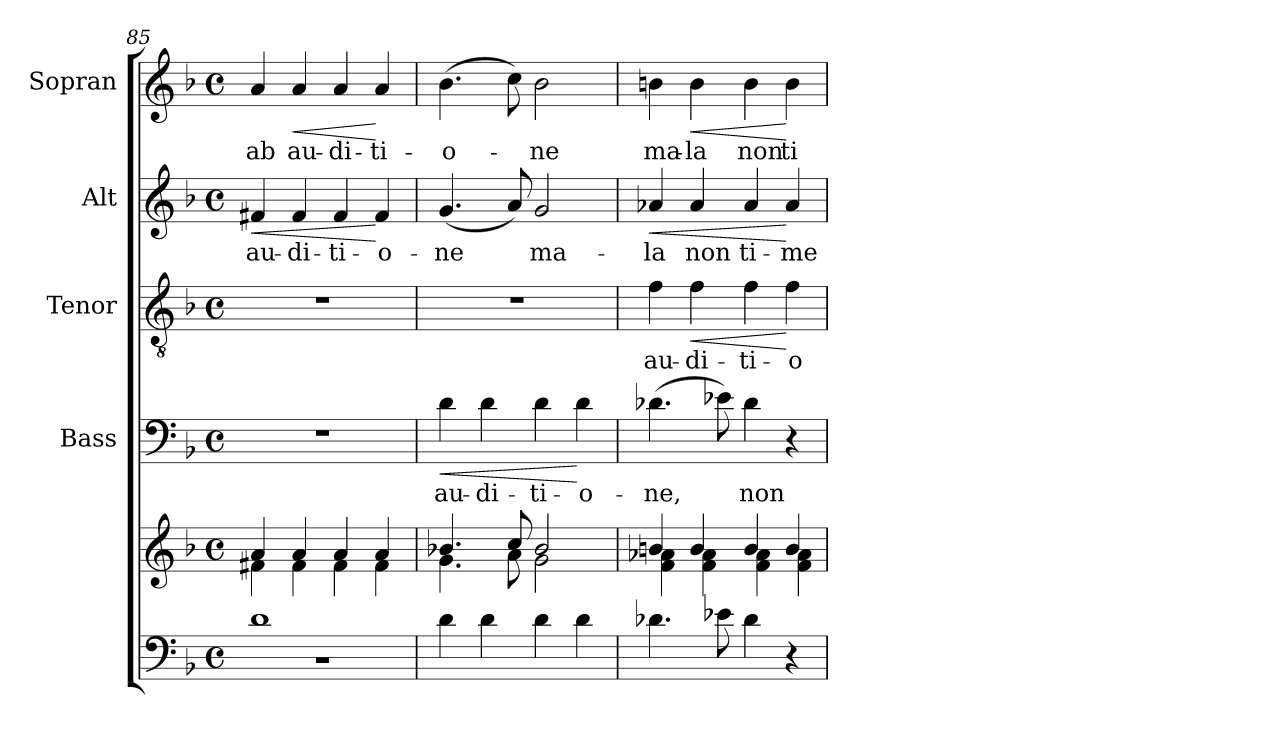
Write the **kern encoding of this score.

**kern	**kern	**kern	**text	**dynam	**kern	**text	**dynam	**kern	**text	**dynam	**kern	**text	**dynam
*part5	*part5	*part4	*part4	*part4	*part3	*part3	*part3	*part2	*part2	*part2	*part1	*part1	*part1
*staff6	*staff5	*staff4	*staff4	*staff4	*staff3	*staff3	*staff3	*staff2	*staff2	*staff2	*staff1	*staff1	*staff1
*	*	*I"Bass	*	*	*I"Tenor	*	*	*I"Alt	*	*	*I"Sopran	*	*
*	*	*I'B.	*	*	*I'T.	*	*	*I'A.	*	*	*I'S.	*	*
*clefF4	*clefG2	*clefF4	*	*	*clefGv2	*	*	*clefG2	*	*	*clefG2	*	*
*k[b-]	*k[b-]	*k[b-]	*	*	*k[b-]	*	*	*k[b-]	*	*	*k[b-]	*	*
*F:	*F:	*F:	*	*	*F:	*	*	*F:	*	*	*F:	*	*
*M4/4	*M4/4	*M4/4	*	*	*M4/4	*	*	*M4/4	*	*	*M4/4	*	*
*met(c)	*met(c)	*met(c)	*	*	*met(c)	*	*	*met(c)	*	*	*met(c)	*	*
=85	=85	=85	=85	=85	=85	=85	=85	=85	=85	=85	=85	=85	=85
*^	*^	*	*	*	*	*	*	*	*	*	*	*	*
!	!	!	!	!	!	!	!	!	!	!	!LO:LY:b	!LO:HP:b	!	!LO:LY:b	!
1d	1r	4a/	4f#X\	1r	.	.	1r	.	.	4f#X/	au-	<	4a/	ab	.
!	!	!	!	!	!	!	!	!	!	!	!LO:LY:b	!	!	!LO:LY:b	!LO:HP:b
.	.	4a/	4f#\	.	.	.	.	.	.	4f#/	-di-	.	4a/	au-	<
!	!	!	!	!	!	!	!	!	!	!	!LO:LY:b	!	!	!LO:LY:b	!
.	.	4a/	4f#\	.	.	.	.	.	.	4f#/	-ti-	.	4a/	-di-	.
!	!	!	!	!	!	!	!	!	!	!	!LO:LY:b	!	!	!LO:LY:b	!
.	.	4a/	4f#\	.	.	.	.	.	.	4f#/	-o-	[	4a/	-ti-	[
*v	*v	*	*	*	*	*	*	*	*	*	*	*	*	*	*
=86	=86	=86	=86	=86	=86	=86	=86	=86	=86	=86	=86	=86	=86	=86
!	!	!	!	!LO:LY:b	!LO:HP:b	!	!	!	!	!LO:LY:b	!	!	!LO:LY:b	!
4d\	4.b-X/	4.g\	4d\	au-	<	1r	.	.	(<4.g/	-ne	.	(>4.b-\	-o-	.
!	!	!	!	!LO:LY:b	!	!	!	!	!	!	!	!	!	!
4d\	.	.	4d\	-di-	.	.	.	.	.	.	.	.	.	.
.	8cc/	8a\	.	.	.	.	.	.	8a/)	.	.	8cc\)	.	.
!	!	!	!	!LO:LY:b	!	!	!	!	!	!LO:LY:b	!	!	!LO:LY:b	!
4d\	2b-/	2g\	4d\	-ti-	.	.	.	.	2g/	ma-	.	2b-\	-ne	.
!	!	!	!	!LO:LY:b	!	!	!	!	!	!	!	!	!	!
4d\	.	.	4d\	-o-	[	.	.	.	.	.	.	.	.	.
=87	=87	=87	=87	=87	=87	=87	=87	=87	=87	=87	=87	=87	=87	=87
!	!	!	!	!LO:LY:b	!	!	!LO:LY:b	!	!	!LO:LY:b	!LO:HP:b	!	!LO:LY:b	!
4.d-X\	4bn/	4f\ 4a-X\	(>4.d-X\	-ne,	.	4f\	au-	.	4a-X/	-la	<	4bn\	ma-	.
!	!	!	!	!	!	!	!LO:LY:b	!LO:HP:b	!	!LO:LY:b	!	!	!LO:LY:b	!LO:HP:b
.	4b/	4f\ 4a-\	.	.	.	4f\	-di-	<	4a-/	non	.	4b\	-la	<
8e-X\	.	.	8e-X\)	.	.	.	.	.	.	.	.	.	.	.
!	!	!	!	!LO:LY:b	!	!	!LO:LY:b	!	!	!LO:LY:b	!	!	!LO:LY:b	!
4d-\	4b/	4f\ 4a-\	4d-\	non	.	4f\	-ti-	.	4a-/	ti-	.	4b\	non	.
!	!	!	!	!	!	!	!LO:LY:b	!	!	!LO:LY:b	!	!	!LO:LY:b	!
4r	4b/	4f\ 4a-\	4r	.	.	4f\	-o-	[	4a-/	-me-	[	4b\	ti-	[
*	*v	*v	*	*	*	*	*	*	*	*	*	*	*	*
=	=	=	=	=	=	=	=	=	=	=	=	=	=
*-	*-	*-	*-	*-	*-	*-	*-	*-	*-	*-	*-	*-	*-
